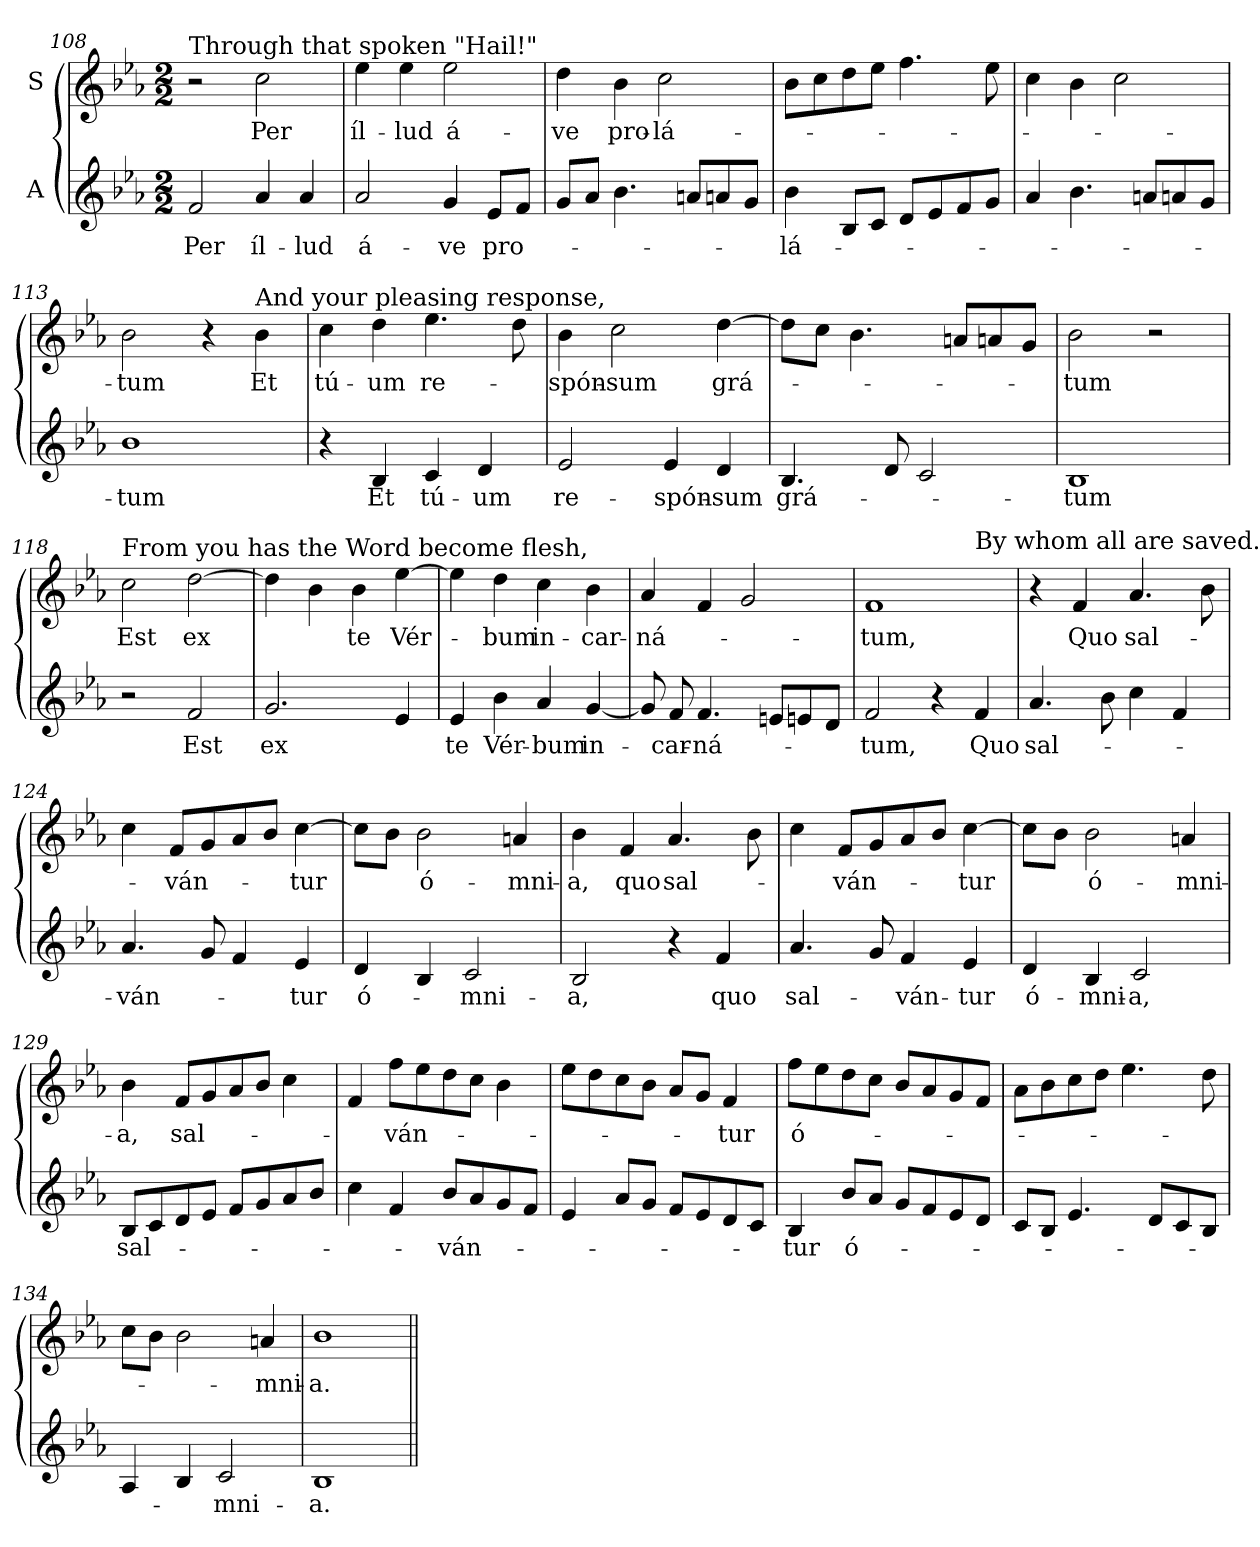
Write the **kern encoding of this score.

**kern	**text	**kern	**text
*part2	*part2	*part1	*part1
*staff2	*staff2	*staff1	*staff1
*I"A	*	*I"S	*
*clefG2	*	*clefG2	*
*k[b-e-a-]	*	*k[b-e-a-]	*
*E-:	*	*E-:	*
*M2/2	*	*M2/2	*
=108	=108	=108	=108
!	!	!LO:TX:a:t=Through that spoken "Hail!"	!
!	!LO:LY:b	!	!
2f/	Per	2r	.
!	!LO:LY:b	!	!LO:LY:b
4a-/	íl-	2cc\	Per
!	!LO:LY:b	!	!
4a-/	-lud	.	.
=109	=109	=109	=109
!	!LO:LY:b	!	!LO:LY:b
2a-/	á-	4ee-\	íl-
!	!	!	!LO:LY:b
.	.	4ee-\	-lud
!	!LO:LY:b	!	!LO:LY:b
4g/	-ve	2ee-\	á-
!	!LO:LY:b	!	!
8e-/L	pro-	.	.
8f/J	.	.	.
=110	=110	=110	=110
!	!	!	!LO:LY:b
8g/L	.	4dd\	-ve
8a-/J	.	.	.
!	!	!	!LO:LY:b
4.b-\	.	4b-\	pro-
!	!	!	!LO:LY:b
.	.	2cc\	-lá-
8ani/L	.	.	.
8ani/	.	.	.
8g/J	.	.	.
=111	=111	=111	=111
!	!LO:LY:b	!	!
4b-\	-lá-	8b-\L	.
.	.	8cc\	.
8B-/L	.	8dd\	.
8c/J	.	8ee-\J	.
8d/L	.	4.ff\	.
8e-/	.	.	.
8f/	.	.	.
8g/J	.	8ee-\	.
=112	=112	=112	=112
4a-/	.	4cc\	.
4.b-\	.	4b-\	.
.	.	2cc\	.
8ani/L	.	.	.
8ani/	.	.	.
8g/J	.	.	.
!!LO:LB:g=z
=113	=113	=113	=113
!	!LO:LY:b	!	!LO:LY:b
1b-	-tum	2b-\	-tum
.	.	4r	.
!	!	!LO:TX:a:t=And your pleasing response,	!
!	!	!	!LO:LY:b
.	.	4b-\	Et
=114	=114	=114	=114
!	!	!	!LO:LY:b
4r	.	4cc\	tú-
!	!LO:LY:b	!	!LO:LY:b
4B-/	Et	4dd\	-um
!	!LO:LY:b	!	!LO:LY:b
4c/	tú-	4.ee-\	re-
!	!LO:LY:b	!	!
4d/	-um	.	.
.	.	8dd\	.
=115	=115	=115	=115
!	!LO:LY:b	!	!LO:LY:b
2e-/	re-	4b-\	-spón-
!	!	!	!LO:LY:b
.	.	2cc\	-sum
!	!LO:LY:b	!	!
4e-/	-spón-	.	.
!	!LO:LY:b	!	!LO:LY:b
4d/	-sum	[4dd\	grá-
=116	=116	=116	=116
!	!LO:LY:b	!	!
4.B-/	grá-	8dd\L]	.
.	.	8cc\J	.
.	.	4.b-\	.
8d/	.	.	.
2c/	.	.	.
.	.	8ani/L	.
.	.	8ani/	.
.	.	8g/J	.
=117	=117	=117	=117
!	!LO:LY:b	!	!LO:LY:b
1B-	-tum	2b-\	-tum
.	.	2r	.
=118	=118	=118	=118
!	!	!LO:TX:a:t=From you has the Word become flesh,	!
!	!	!	!LO:LY:b
2r	.	2cc\	Est
!	!LO:LY:b	!	!LO:LY:b
2f/	Est	[2dd\	ex
!!LO:LB:g=z
=119	=119	=119	=119
!	!LO:LY:b	!	!
2.g/	ex	4dd\]	.
.	.	4b-\	.
!	!	!	!LO:LY:b
.	.	4b-\	te
!	!	!	!LO:LY:b
4e-/	.	[4ee-\	Vér-
=120	=120	=120	=120
!	!LO:LY:b	!	!
4e-/	te	4ee-\]	.
!	!LO:LY:b	!	!LO:LY:b
4b-\	Vér-	4dd\	-bum
!	!LO:LY:b	!	!LO:LY:b
4a-/	-bum	4cc\	in-
!	!LO:LY:b	!	!LO:LY:b
[4g/	in-	4b-\	-car-
=121	=121	=121	=121
!	!	!	!LO:LY:b
8g/]	.	4a-/	-ná-
!	!LO:LY:b	!	!
8f/	-car-	.	.
!	!LO:LY:b	!	!
4.f/	-ná-	4f/	.
.	.	2g/	.
8eni/L	.	.	.
8eni/	.	.	.
8d/J	.	.	.
=122	=122	=122	=122
!	!LO:LY:b	!	!LO:LY:b
*	*	*^	*
2f/	-tum,	1f	2.ryy	-tum,
4r	.	.	.	.
!	!	!	!LO:TX:a:t=By whom all are saved.	!
!	!LO:LY:b	!	!	!
4f/	Quo	.	4ryy	.
=123	=123	=123	=123	=123
!	!LO:LY:b	!	!	!
*	*	*v	*v	*
4.a-/	sal-	4r	.
!	!	!	!LO:LY:b
.	.	4f/	Quo
8b-\	.	.	.
!	!	!	!LO:LY:b
4cc\	.	4.a-/	sal-
4f/	.	.	.
.	.	8b-\	.
!!LO:LB:g=z
=124	=124	=124	=124
!	!LO:LY:b	!	!
4.a-/	-ván-	4cc\	.
!	!	!	!LO:LY:b
.	.	8f/L	-ván-
8g/	.	8g/	.
4f/	.	8a-/	.
.	.	8b-/J	.
!	!LO:LY:b	!	!LO:LY:b
4e-/	-tur	[4cc\	-tur
=125	=125	=125	=125
!	!LO:LY:b	!	!
4d/	ó-	8cc\L]	.
.	.	8b-\J	.
!	!	!	!LO:LY:b
4B-/	.	2b-\	ó-
!	!LO:LY:b	!	!
2c/	-mni-	.	.
!	!	!	!LO:LY:b
.	.	4ani/	-mni-
=126	=126	=126	=126
!	!LO:LY:b	!	!LO:LY:b
2B-/	-a,	4b-\	-a,
!	!	!	!LO:LY:b
.	.	4f/	quo
!	!	!	!LO:LY:b
4r	.	4.a-/	sal-
!	!LO:LY:b	!	!
4f/	quo	.	.
.	.	8b-\	.
=127	=127	=127	=127
!	!LO:LY:b	!	!
4.a-/	sal-	4cc\	.
!	!	!	!LO:LY:b
.	.	8f/L	-ván-
8g/	.	8g/	.
!	!LO:LY:b	!	!
4f/	-ván-	8a-/	.
.	.	8b-/J	.
!	!LO:LY:b	!	!LO:LY:b
4e-/	-tur	[4cc\	-tur
=128	=128	=128	=128
!	!LO:LY:b	!	!
4d/	ó-	8cc\L]	.
.	.	8b-\J	.
!	!LO:LY:b	!	!LO:LY:b
4B-/	-mni-	2b-\	ó-
!	!LO:LY:b	!	!
2c/	-a,	.	.
!	!	!	!LO:LY:b
.	.	4ani/	-mni-
!!LO:PB:g=z
=129	=129	=129	=129
!	!LO:LY:b	!	!LO:LY:b
8B-/L	sal-	4b-\	-a,
8c/	.	.	.
!	!	!	!LO:LY:b
8d/	.	8f/L	sal-
8e-/J	.	8g/	.
8f/L	.	8a-/	.
8g/	.	8b-/J	.
8a-/	.	4cc\	.
8b-/J	.	.	.
=130	=130	=130	=130
4cc\	.	4f/	.
!	!	!	!LO:LY:b
4f/	.	8ff\L	-ván-
.	.	8ee-\	.
!	!LO:LY:b	!	!
8b-/L	-ván-	8dd\	.
8a-/	.	8cc\J	.
8g/	.	4b-\	.
8f/J	.	.	.
=131	=131	=131	=131
4e-/	.	8ee-\L	.
.	.	8dd\	.
8a-/L	.	8cc\	.
8g/J	.	8b-\J	.
8f/L	.	8a-/L	.
8e-/	.	8g/J	.
!	!	!	!LO:LY:b
8d/	.	4f/	-tur
8c/J	.	.	.
=132	=132	=132	=132
!	!LO:LY:b	!	!LO:LY:b
4B-/	-tur	8ff\L	ó-
.	.	8ee-\	.
!	!LO:LY:b	!	!
8b-/L	ó-	8dd\	.
8a-/J	.	8cc\J	.
8g/L	.	8b-/L	.
8f/	.	8a-/	.
8e-/	.	8g/	.
8d/J	.	8f/J	.
=133	=133	=133	=133
8c/L	.	8a-\L	.
8B-/J	.	8b-\	.
4.e-/	.	8cc\	.
.	.	8dd\J	.
.	.	4.ee-\	.
8d/L	.	.	.
8c/	.	.	.
8B-/J	.	8dd\	.
!!LO:LB:g=z
=134	=134	=134	=134
4A-/	.	8cc\L	.
.	.	8b-\J	.
4B-/	.	2b-\	.
!	!LO:LY:b	!	!
2c/	-mni-	.	.
!	!	!	!LO:LY:b
.	.	4ani/	-mni-
=135	=135	=135	=135
!	!LO:LY:b	!	!LO:LY:b
1B-	-a.	1b-	-a.
=||	=||	=||	=||
*-	*-	*-	*-
